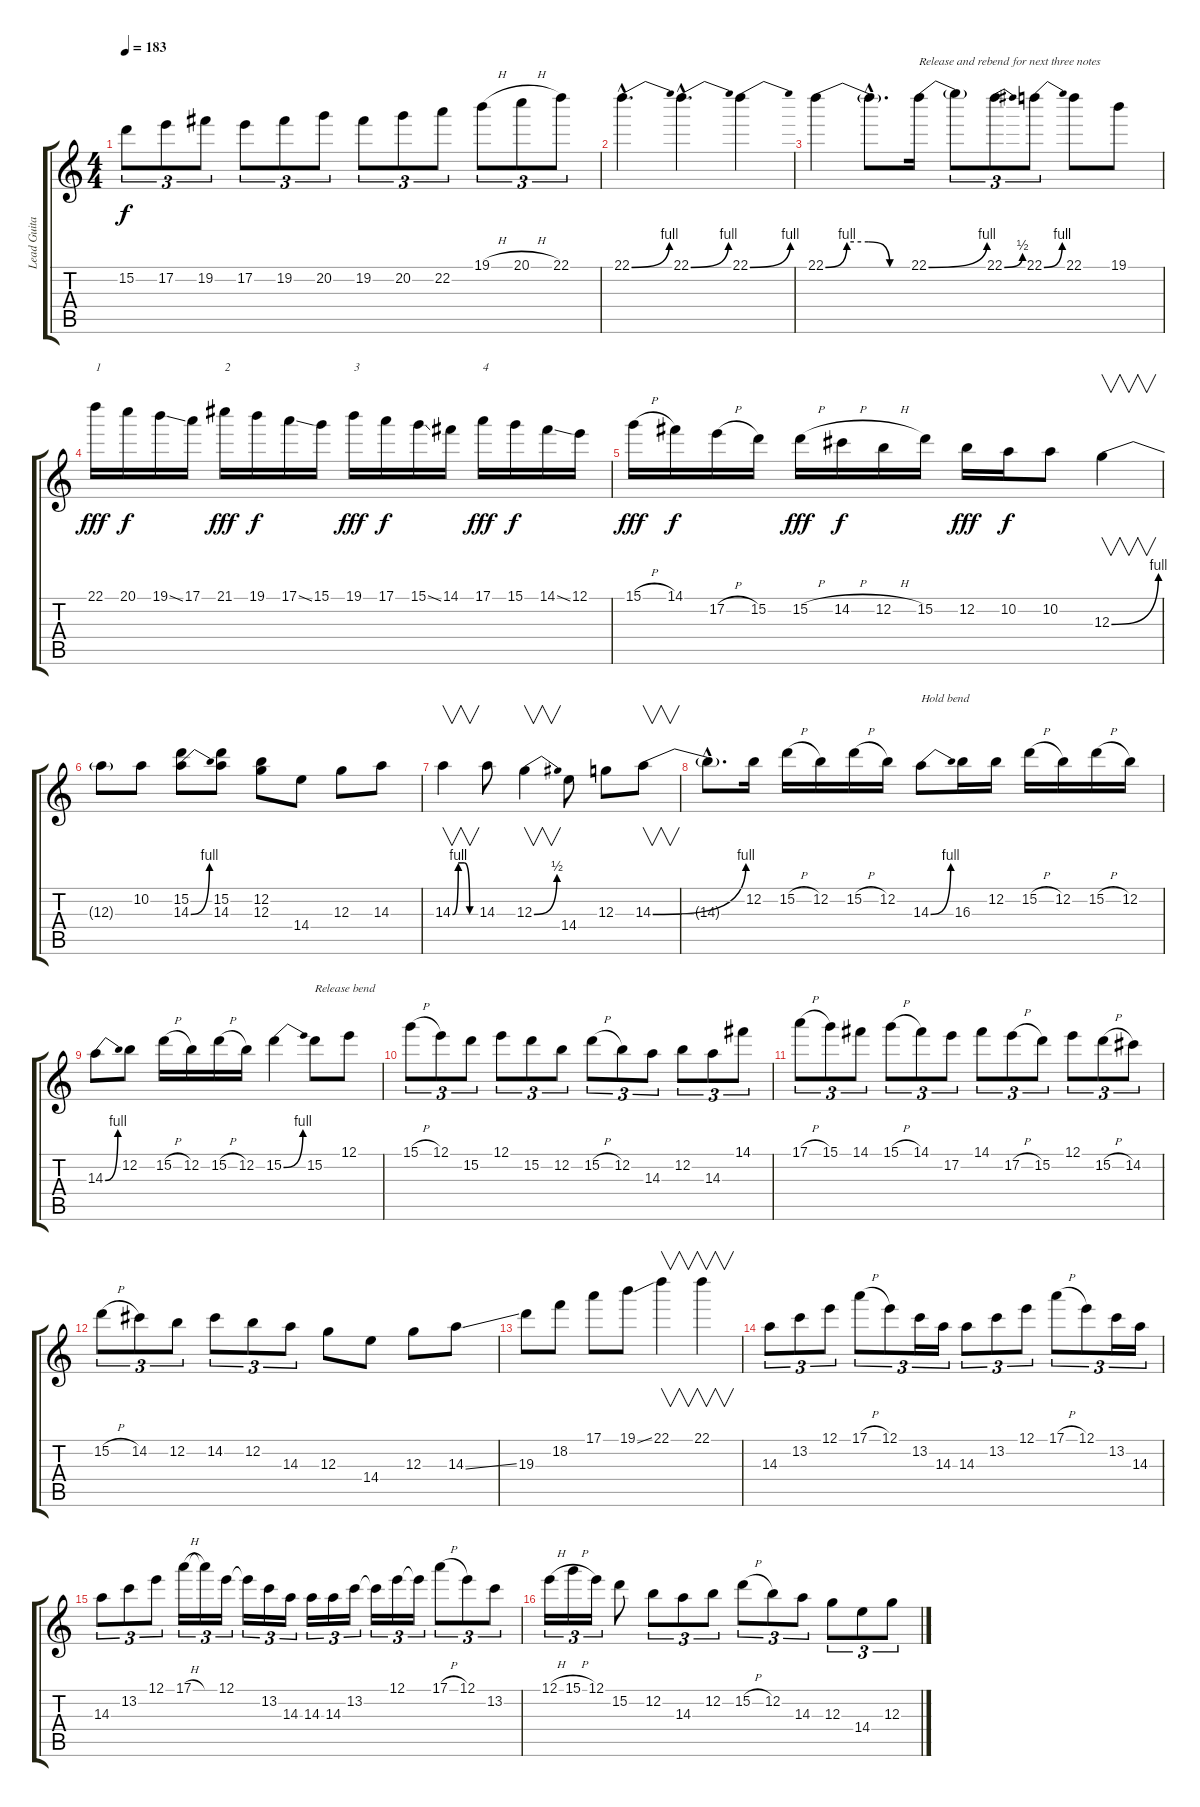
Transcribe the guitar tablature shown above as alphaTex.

\track ("Lead Guitar" "Lead Guita") {instrument distortionguitar}
\staff {score tabs}
\tuning (E4 B3 G3 D3 A2 E2) {hide}
\ts (4 4)
\tempo 183
\clef g2
\ks c
15.2.8{tu (3 2) dy f} 17.2.8{tu (3 2)} 19.2.8{tu (3 2)} 17.2.8{tu (3 2)} 19.2.8{tu (3 2)} 20.2.8{tu (3 2)} 19.2.8{tu (3 2)} 20.2.8{tu (3 2)} 22.2.8{tu (3 2)} 19.1{h}.8{tu (3 2)} 20.1{h}.8{tu (3 2)} 22.1.8{tu (3 2)} |
22.1{be (bend 0 0 60 4) hac}.4{d} 22.1{be (bend 0 0 60 4) hac}.4{d} 22.1{be (bend 0 0 60 4)}.4 |
22.1{be (custom 0 0 15 4 30 4 45 0 60 0)}.4 22.1{hac t}.8{d} 22.1{be (bend 0 0 60 4)}.16{txt "Release and rebend for next three notes"} 22.1{t}.8{tu (3 2)} 22.1{be (bend 0 0 60 2)}.8{tu (3 2)} 22.1{be (bend 0 0 60 4)}.8{tu (3 2)} 22.1.8 19.1.8 |
22.1.16{txt "1" dy fff} 20.1.16{dy f} 19.1{ss}.16 17.1.16 21.1.16{txt "2" dy fff} 19.1.16{dy f} 17.1{ss}.16 15.1.16 19.1.16{txt "3" dy fff} 17.1.16{dy f} 15.1{ss}.16 14.1.16 17.1.16{txt "4" dy fff} 15.1.16{dy f} 14.1{ss}.16 12.1.16 |
15.1{h}.16{dy fff} 14.1.16{dy f} 17.2{h}.16 15.2.16 15.2{h}.16{dy fff} 14.2{h}.16{dy f} 12.2{h}.16 15.2.16 12.2.16{dy fff} 10.2.16{dy f} 10.2.8 12.3{be (bend 0 0 60 4)}.4{v} |
12.3{t}.8 10.2.8 (15.2 14.3{be (bend 0 0 60 4)}).8 (15.2 14.3).8 (12.2 12.3).8 14.4.8 12.3.8 14.3.8 |
14.3{be (custom 0 0 15 4 30 4 45 0 60 0)}.4{v} 14.3.8 12.3{be (bend 0 0 60 2)}.4{v} 14.4.8 12.3.8 14.3{be (bend 0 0 60 4)}.8{v} |
14.3{hac t}.8{d} 12.2.16 15.2{h}.16 12.2.16 15.2{h}.16 12.2.16 14.3{be (bend 0 0 60 4)}.8{txt "Hold bend"} 16.3.16 12.2.16 15.2{h}.16 12.2.16 15.2{h}.16 12.2.16 |
14.3{be (bend 0 0 60 4)}.8 12.2.8 15.2{h}.16 12.2.16 15.2{h}.16 12.2.16 15.2{be (bend 0 0 60 4)}.4 15.2.8{txt "Release bend"} 12.1.8 |
15.1{h}.8{tu (3 2)} 12.1.8{tu (3 2)} 15.2.8{tu (3 2)} 12.1.8{tu (3 2)} 15.2.8{tu (3 2)} 12.2.8{tu (3 2)} 15.2{h}.8{tu (3 2)} 12.2.8{tu (3 2)} 14.3.8{tu (3 2)} 12.2.8{tu (3 2)} 14.3.8{tu (3 2)} 14.1.8{tu (3 2)} |
17.1{h}.8{tu (3 2)} 15.1.8{tu (3 2)} 14.1.8{tu (3 2)} 15.1{h}.8{tu (3 2)} 14.1.8{tu (3 2)} 17.2.8{tu (3 2)} 14.1.8{tu (3 2)} 17.2{h}.8{tu (3 2)} 15.2.8{tu (3 2)} 12.1.8{tu (3 2)} 15.2{h}.8{tu (3 2)} 14.2.8{tu (3 2)} |
15.2{h}.8{tu (3 2)} 14.2.8{tu (3 2)} 12.2.8{tu (3 2)} 14.2.8{tu (3 2)} 12.2.8{tu (3 2)} 14.3.8{tu (3 2)} 12.3.8 14.4.8 12.3.8 14.3{ss}.8 |
19.3.8 18.2.8 17.1.8 19.1{ss}.8 22.1.4{v} 22.1.4{v} |
14.3.8{tu (3 2)} 13.2.8{tu (3 2)} 12.1.8{tu (3 2)} 17.1{h}.8{tu (3 2)} 12.1.8{tu (3 2)} 13.2.16{tu (3 2)} 14.3.16{tu (3 2)} 14.3.8{tu (3 2)} 13.2.8{tu (3 2)} 12.1.8{tu (3 2)} 17.1{h}.8{tu (3 2)} 12.1.8{tu (3 2)} 13.2.16{tu (3 2)} 14.3.16{tu (3 2)} |
14.3.8{tu (3 2)} 13.2.8{tu (3 2)} 12.1.8{tu (3 2)} 17.1{h}.16{tu (3 2)} 17.1{t}.16{tu (3 2)} 12.1.16{tu (3 2)} 12.1{t}.16{tu (3 2)} 13.2.16{tu (3 2)} 14.3.16{tu (3 2)} 14.3.16{tu (3 2)} 14.3.16{tu (3 2)} 13.2.16{tu (3 2)} 13.2{t}.16{tu (3 2)} 12.1.16{tu (3 2)} 12.1{t}.16{tu (3 2)} 17.1{h}.8{tu (3 2)} 12.1.8{tu (3 2)} 13.2.8{tu (3 2)} |
12.1{h}.16{tu (3 2)} 15.1{h}.16{tu (3 2)} 12.1.16{tu (3 2)} 15.2.8 12.2.8{tu (3 2)} 14.3.8{tu (3 2)} 12.2.8{tu (3 2)} 15.2{h}.8{tu (3 2)} 12.2.8{tu (3 2)} 14.3.8{tu (3 2)} 12.3.8{tu (3 2)} 14.4.8{tu (3 2)} 12.3.8{tu (3 2)}
